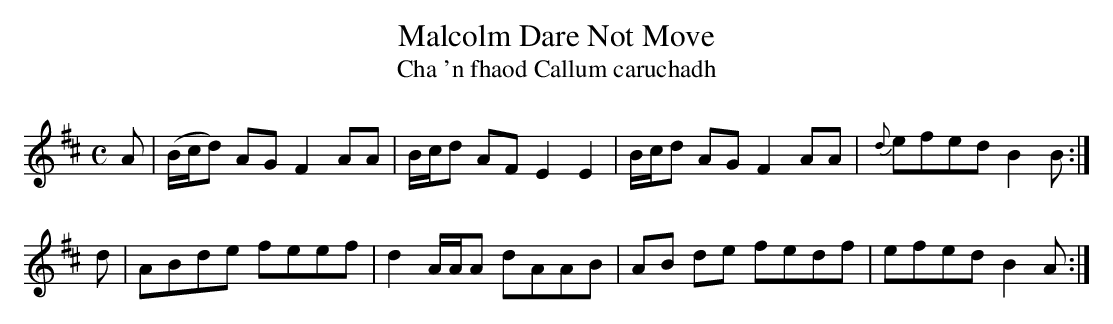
X:1
T:Malcolm Dare Not Move
T:Cha 'n fhaod Callum caruchadh
M:C
L:1/8
K:D
A|(B/c/d) AG F2 AA|B/c/d AF E2E2|B/c/d AG F2AA|{d}efed B2B:|
d|ABde feef|d2 A/A/A dAAB|AB de fedf|efed B2A:|
